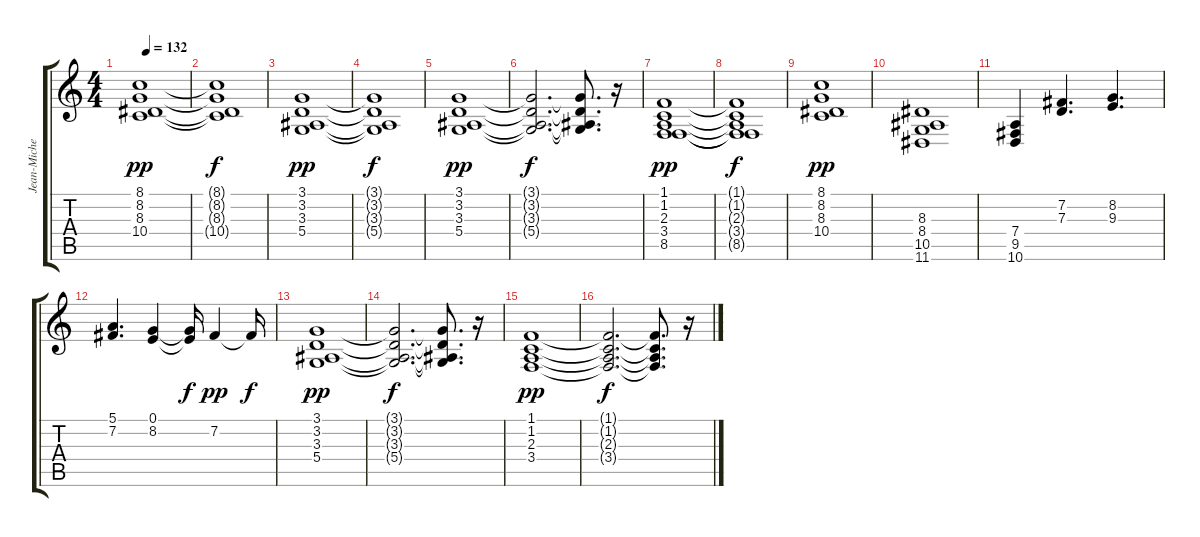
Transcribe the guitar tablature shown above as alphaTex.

\track ("Jean-Michel Jarre" "Jean-Miche") {instrument synthstrings2}
\staff {score tabs}
\tuning (E4 B3 G3 D3 A2 E2) {hide}
\ts (4 4)
\tempo 132
\clef g2
\ks c
(8.1 8.2 8.3 10.4).1{dy pp} |
(8.1{t} 8.2{t} 8.3{t} 10.4{t}).1{dy f} |
(3.1 3.2 3.3 5.4).1{dy pp} |
(3.1{t} 3.2{t} 3.3{t} 5.4{t}).1{dy f} |
(3.1 3.2 3.3 5.4).1{dy pp} |
(3.1{t} 3.2{t} 3.3{t} 5.4{t}).2{d dy f} (3.1{t} 3.2{t} 3.3{t} 5.4{t}).8{d} r.16 |
(1.1 1.2 2.3 3.4 8.5).1{dy pp} |
(1.1{t} 1.2{t} 2.3{t} 3.4{t} 8.5{t}).1{dy f} |
(8.1 8.2 8.3 10.4).1{dy pp} |
(8.3 8.4 10.5 11.6).1 |
(7.4 9.5 10.6).4 (7.2 7.3).4{d} (8.2 9.3).4{d} |
(5.1 7.2).4{d} (0.1 8.2).4 (0.1{t} 8.2{t}).16{dy f} 7.2.4{dy pp} 7.2{t}.16{dy f} |
(3.1 3.2 3.3 5.4).1{dy pp} |
(3.1{t} 3.2{t} 3.3{t} 5.4{t}).2{d dy f} (3.1{t} 3.2{t} 3.3{t} 5.4{t}).8{d} r.16 |
(1.1 1.2 2.3 3.4).1{dy pp volume 12} |
(1.1{t} 1.2{t} 2.3{t} 3.4{t}).2{d dy f} (1.1{t} 1.2{t} 2.3{t} 3.4{t}).8{d} r.16
